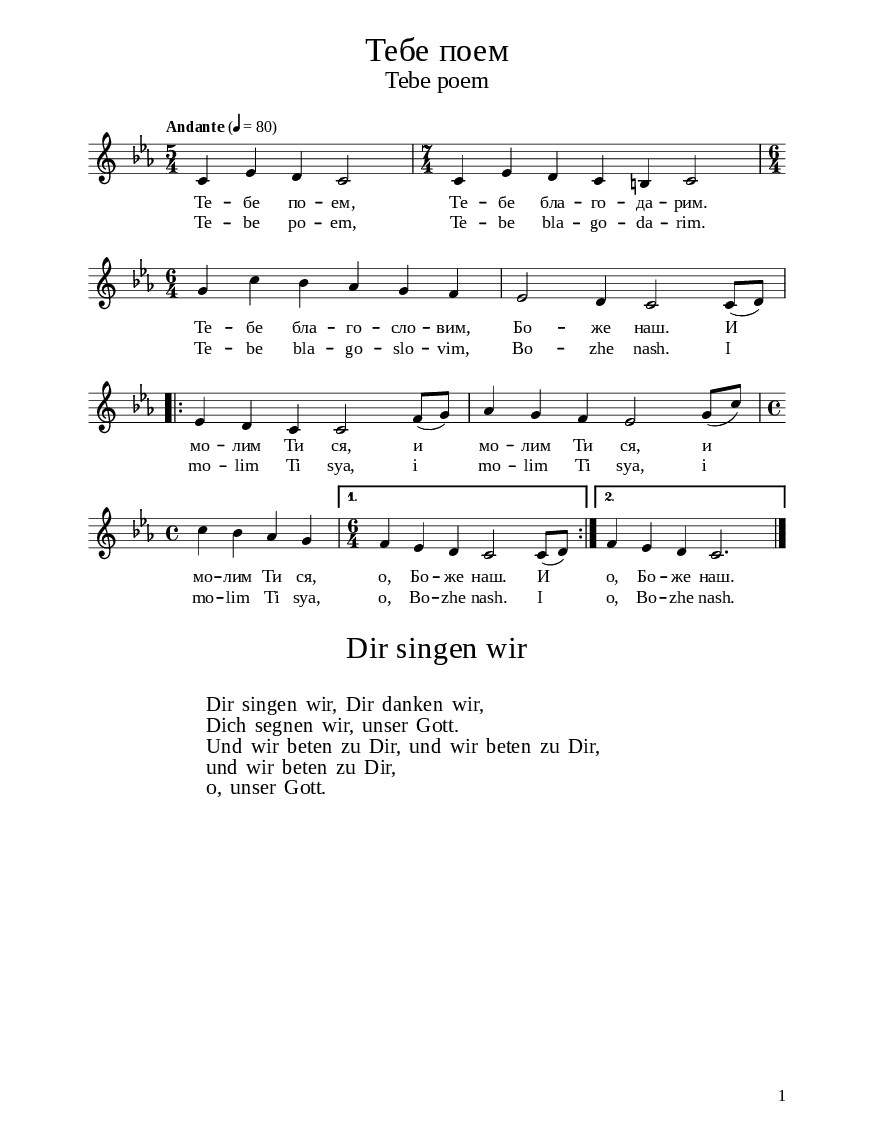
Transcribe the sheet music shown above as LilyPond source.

\version "2.24.0"

% include paper part and global functions
\include "include/globals.ily"

\bookpart {
  \include "include/bookpart-paper.ily"
  \score {
    \include "include/score-layout.ily"

    \new Voice \absolute  {
      \clef treble
      \key c \minor
      \time 5/4
      \tempoFunc "Andante" 4 "80"
      c'4 es'4 d'4 c'2 | \time 7/4 c'4 es'4 d'4 c'4 b4 c'2 |  \break
      \time 6/4 g'4 c''4 bes'4 as'4 g'4 f'4 |  es'2 d'4 c'2 c'8 ( d'8 ) | \break
      \repeat volta 2 {
        es'4 d'4 c'4 c'2 f'8 ( g'8 ) | as'4 g'4 f'4 es'2  g'8 ( c''8 ) | \time 4/4 \break
        c''4 bes'4 as'4 g'4
      } \alternative {
        { \time 6/4 f'4 es'4 d'4 c'2 c'8 ( d'8 ) }
        {
          f'4 \override Staff.BarLine.stencil = ##f es'4 d'4 c'2.
          \revert Staff.BarLine.stencil
          \bar "|."
        }
      }
    }

    \addlyrics {
      Те -- бе по -- ем, Те -- бе бла -- го -- да -- рим.
      Те -- бе бла -- го -- сло -- вим, Бо -- же наш.  И
      мо -- лим Ти ся, и  мо -- лим Ти ся,  и
      мо -- лим Ти ся, o, Бо -- же наш. И o, Бо -- же наш.
    }

    \addlyrics {
      Te -- be po -- em, Te -- be bla -- go -- da -- rim.
      Te -- be bla -- go -- slo -- vim, Bo -- zhe nash.  I
      mo -- lim Ti sya, i  mo -- lim Ti sya,  i
      mo -- lim Ti sya, o, Bo -- zhe nash. I o, Bo -- zhe nash.
    }
    \header {
      title = \titleFunc "Тебе поем" "Tebe poem"
    }

    \midi{}

  } % score


  

  % include foreign translation(s) of the song
  \version "2.22.1"

\markup \fill-line { \fontsize #deTitleFontSize "Dir singen wir" }
\markup \null
\markup \null
\markup \fontsize #deCoupletFontSize {
  \hspace #10
  \override #`(baseline-skip . ,deCoupletBaselineSkip)

  \column {
     \line { " " }
     
     \line { " "Dir singen wir, Dir danken wir,}
     
     \line { " "Dich segnen wir, unser Gott.}
     
     \line { " "Und wir beten zu Dir, und wir beten zu Dir,}
     \line { " " und wir beten zu Dir,}
     
     \line { " "o, unser Gott.}
     
       
    }
}


} % bookpart
